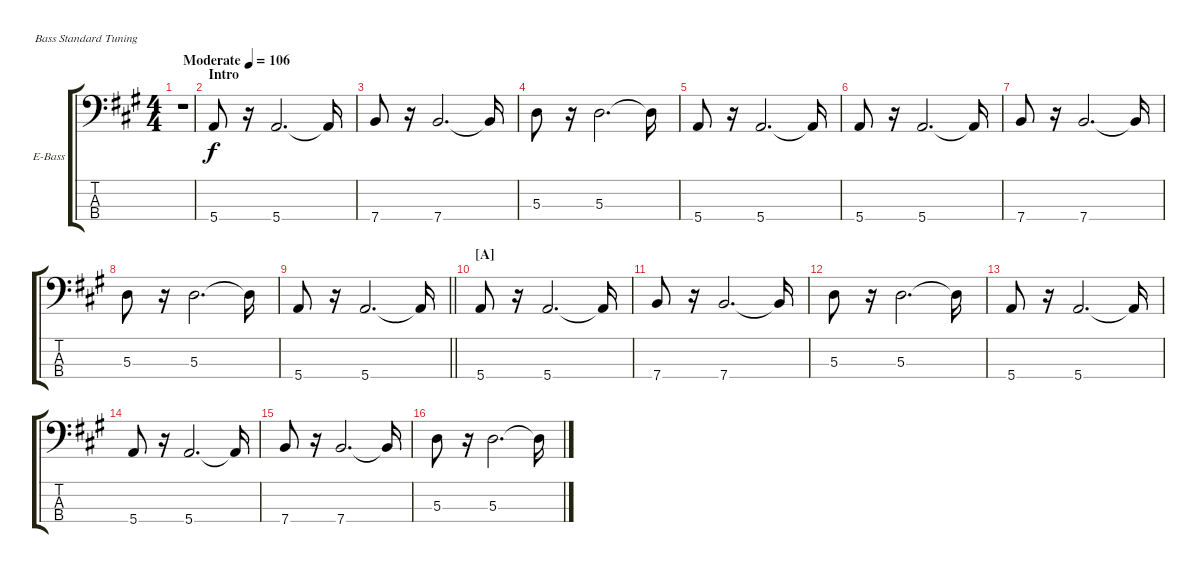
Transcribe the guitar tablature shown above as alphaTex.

\bracketExtendMode groupsimilarinstruments
\firstSystemTrackNameOrientation horizontal
\otherSystemsTrackNameOrientation horizontal
\track ("Nikolai Fraiture" "E-Bass") {instrument electricbasspick}
\staff {score tabs}
\tuning (G2 D2 A1 E1)
\ts (4 4)
\ac
\tempo (106 "Moderate")
\clef f4
\ks a
r.1{dy f instrument electricbasspick} |
\section ("" "Intro")
5.4.8 r.16 5.4.2{d} 5.4{t}.16 |
7.4.8 r.16 7.4.2{d} 7.4{t}.16 |
5.3.8 r.16 5.3.2{d} 5.3{t}.16 |
5.4.8 r.16 5.4.2{d} 5.4{t}.16 |
5.4.8 r.16 5.4.2{d} 5.4{t}.16 |
7.4.8 r.16 7.4.2{d} 7.4{t}.16 |
5.3.8 r.16 5.3.2{d} 5.3{t}.16 |
\barLineRight lightlight
5.4.8 r.16 5.4.2{d} 5.4{t}.16 |
\section ("A" "")
5.4.8 r.16 5.4.2{d} 5.4{t}.16 |
7.4.8 r.16 7.4.2{d} 7.4{t}.16 |
5.3.8 r.16 5.3.2{d} 5.3{t}.16 |
5.4.8 r.16 5.4.2{d} 5.4{t}.16 |
5.4.8 r.16 5.4.2{d} 5.4{t}.16 |
7.4.8 r.16 7.4.2{d} 7.4{t}.16 |
5.3.8 r.16 5.3.2{d} 5.3{t}.16
